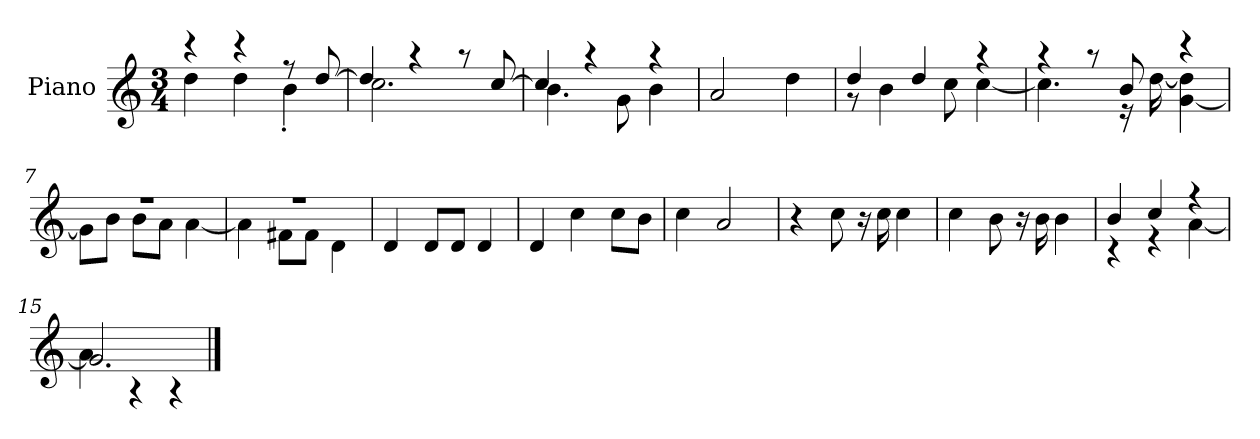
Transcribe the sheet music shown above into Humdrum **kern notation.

**kern
*part1
*staff1
*I"Piano
*I'P-no
*clefG2
*k[]
*M3/4
*MM179
=1
*^
4r	4dd\
4r	4dd\
8r	4b'\
[8dd/	.
=2	=2
4dd/]	2.cc\
4r	.
8r	.
[8cc/	.
=3	=3
4cc/]	4.b\
4r	.
.	8g\
4r	4b\
*v	*v
=4
2a/
4dd\
=5
*^
4dd/	8r
.	4b\
4dd/	.
.	8cc\
4r	[4cc\
=6	=6
4r	4.cc\]
8r	.
8b/	16r
.	[16dd\
4r	[4g\ 4dd\]
=7	=7
2.r	8g\L]
.	8b\J
.	8b\L
.	8a\J
.	[4a\
!!LO:LB:g=z	!!
=8	=8
2.r	4a\]
.	8f#X\L
.	8f#\J
.	4d\
*v	*v
=9
4d/
8d/L
8d/J
4d/
=10
4d/
4cc\
8cc\L
8b\J
=11
4cc\
2a/
=12
4r
8cc\
16r
16cc\
4cc\
=13
4cc\
8b\
16r
16b\
4b\
=14
*^
4b/	4r
4cc/	4r
4r	[4a\
=15	=15
2.g/	4a\]
.	4r
.	4r
*v	*v
==
*-
